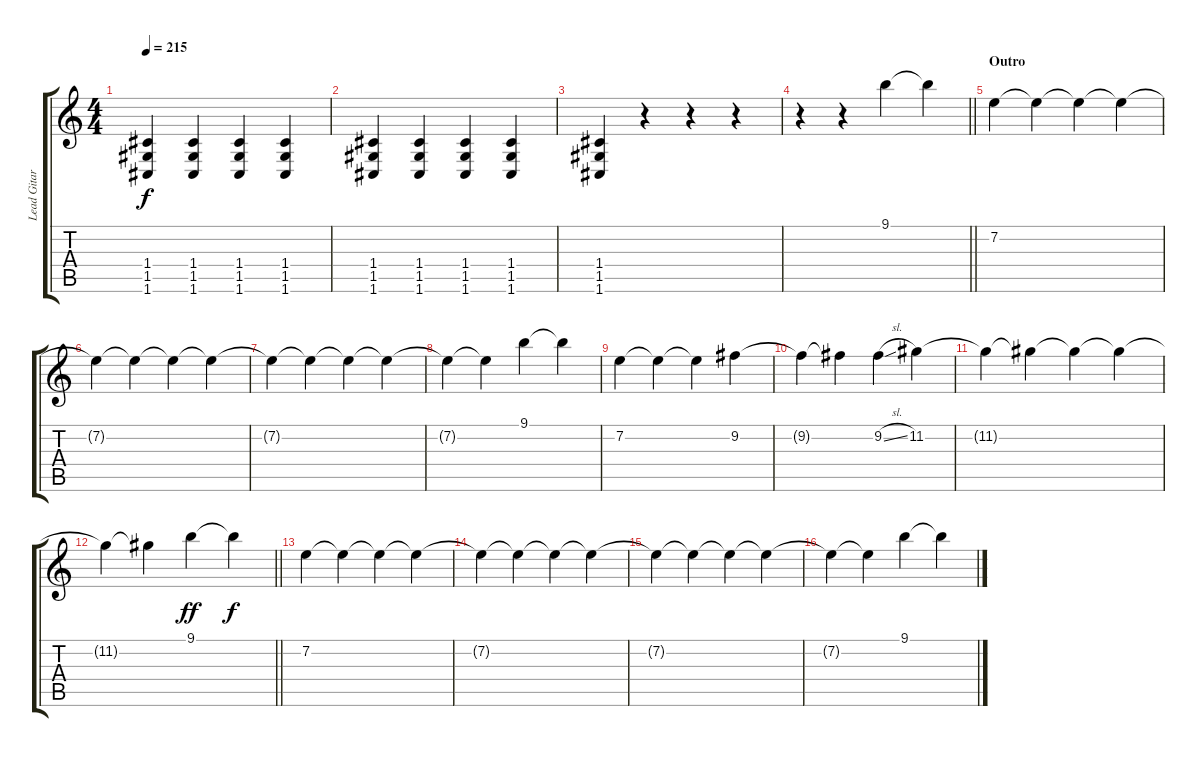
\track ("Lead Gitarre" "Lead Gitar") {instrument overdrivenguitar}
\staff {score tabs}
\tuning (D4 A3 F3 C3 G2 C2) {hide}
\ts (4 4)
\tempo 215
\clef g2
\ks c
(1.4 1.5 1.6).4{dy f} (1.4 1.5 1.6).4 (1.4 1.5 1.6).4 (1.4 1.5 1.6).4 |
(1.4 1.5 1.6).4 (1.4 1.5 1.6).4 (1.4 1.5 1.6).4 (1.4 1.5 1.6).4 |
(1.4 1.5 1.6).4 r.4 r.4 r.4 |
\barLineRight lightlight
r.4 r.4 9.1.4 9.1{t}.4 |
\section ("" "Outro")
7.2.4 7.2{t}.4 7.2{t}.4 7.2{t}.4 |
7.2{t}.4 7.2{t}.4 7.2{t}.4 7.2{t}.4 |
7.2{t}.4 7.2{t}.4 7.2{t}.4 7.2{t}.4 |
7.2{t}.4 7.2{t}.4 9.1.4 9.1{t}.4 |
7.2.4 7.2{t}.4 7.2{t}.4 9.2.4 |
9.2{t}.4 9.2{t}.4 9.2{sl}.4 11.2.4 |
11.2{t}.4 11.2{t}.4 11.2{t}.4 11.2{t}.4 |
\barLineRight lightlight
11.2{t}.4 11.2{t}.4 9.1.4{dy ff} 9.1{t}.4{dy f} |
7.2.4 7.2{t}.4 7.2{t}.4 7.2{t}.4 |
7.2{t}.4 7.2{t}.4 7.2{t}.4 7.2{t}.4 |
7.2{t}.4 7.2{t}.4 7.2{t}.4 7.2{t}.4 |
7.2{t}.4 7.2{t}.4 9.1.4 9.1{t}.4
